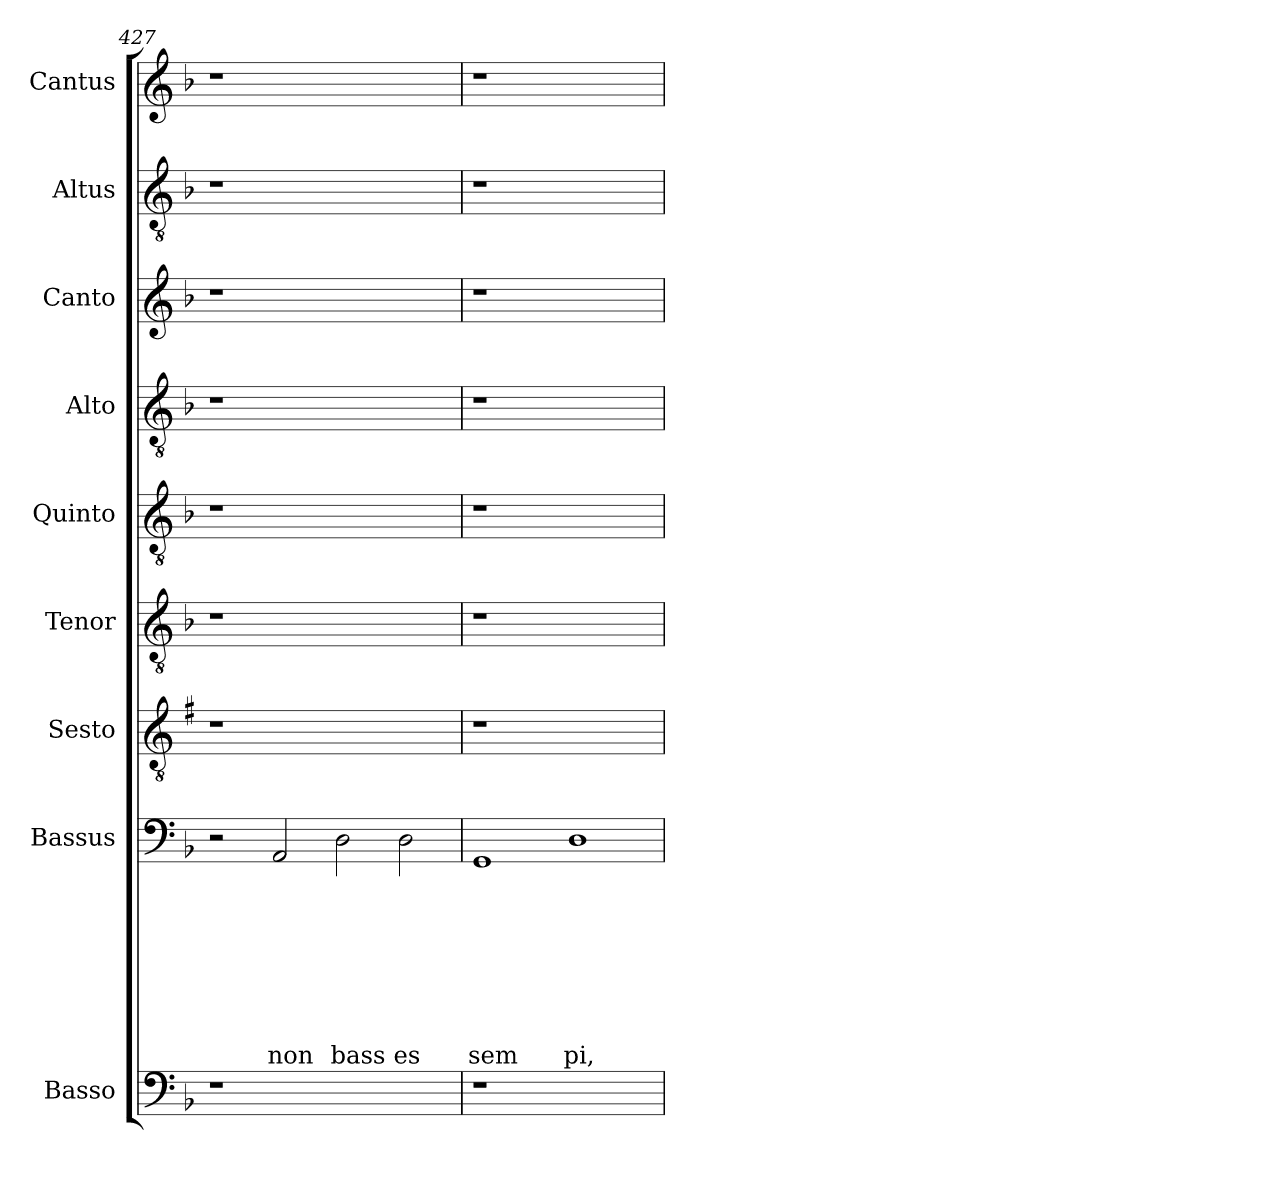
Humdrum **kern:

**kern	**kern	**text	**text	**text	**text	**text	**text	**text	**text	**kern	**kern	**kern	**kern	**kern	**kern	**kern
*part9	*part8	*part8	*part8	*part8	*part8	*part8	*part8	*part8	*part8	*part7	*part6	*part5	*part4	*part3	*part2	*part1
*staff9	*staff8	*staff8	*staff8	*staff8	*staff8	*staff8	*staff8	*staff8	*staff8	*staff7	*staff6	*staff5	*staff4	*staff3	*staff2	*staff1
*I"Basso	*I"Bassus	*	*	*	*	*	*	*	*	*I"Sesto	*I"Tenor	*I"Quinto	*I"Alto	*I"Canto	*I"Altus	*I"Cantus
*	*	*	*	*	*	*	*	*	*	*I'Sesto	*I'Tenor	*I'Quinto	*I'Alto	*I'Canto	*I'Altus	*I'Cantus
*clefF4	*clefF4	*	*	*	*	*	*	*	*	*clefGv2	*clefGv2	*clefGv2	*clefGv2	*clefG2	*clefGv2	*clefG2
*k[b-]	*k[b-]	*	*	*	*	*	*	*	*	*k[f#]	*k[b-]	*k[b-]	*k[b-]	*k[b-]	*k[b-]	*k[b-]
*F:	*F:	*	*	*	*	*	*	*	*	*G:	*F:	*F:	*F:	*F:	*F:	*F:
=427	=427	=427	=427	=427	=427	=427	=427	=427	=427	=427	=427	=427	=427	=427	=427	=427
1r	2r	.	.	.	.	.	.	.	.	1r	1r	1r	1r	1r	1r	1r
!	!	!	!	!	!	!	!	!	!LO:LY:b	!	!	!	!	!	!	!
.	2AA/	.	.	.	.	.	.	.	non	.	.	.	.	.	.	.
!	!	!	!	!	!	!	!	!	!LO:LY:b	!	!	!	!	!	!	!
1ryy	2D\	.	.	.	.	.	.	.	bass	1ryy	1ryy	1ryy	1ryy	1ryy	1ryy	1ryy
!	!	!	!	!	!	!	!	!	!LO:LY:b	!	!	!	!	!	!	!
.	2D\	.	.	.	.	.	.	.	es	.	.	.	.	.	.	.
=428	=428	=428	=428	=428	=428	=428	=428	=428	=428	=428	=428	=428	=428	=428	=428	=428
!	!	!	!	!	!	!	!	!	!LO:LY:b	!	!	!	!	!	!	!
1r	1GG	.	.	.	.	.	.	.	sem	1r	1r	1r	1r	1r	1r	1r
!	!	!	!	!	!	!	!	!	!LO:LY:b	!	!	!	!	!	!	!
1ryy	1D	.	.	.	.	.	.	.	pi,	1ryy	1ryy	1ryy	1ryy	1ryy	1ryy	1ryy
=	=	=	=	=	=	=	=	=	=	=	=	=	=	=	=	=
*-	*-	*-	*-	*-	*-	*-	*-	*-	*-	*-	*-	*-	*-	*-	*-	*-
